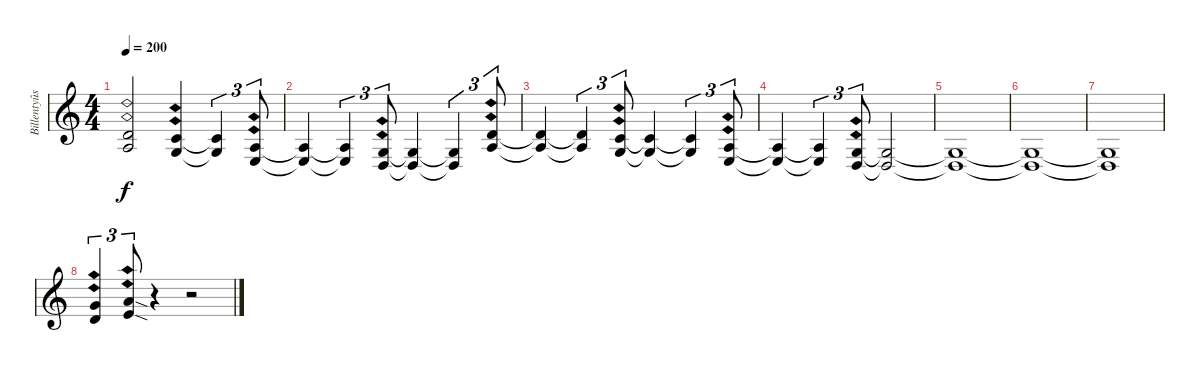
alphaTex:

\track ("Billentyûs (Jon Lord)" "Billentyûs") {instrument percussiveorgan}
\staff {score}
\tuning (E4 B3 G3 D3 A2 E2 B1) {hide}
\ts (4 4)
\tempo 200
\clef g2
\ks c
(3.2{ph 12} 2.3{ph 12}).2{dy f} (1.2{ph 12} 0.3{ph 12}).4 (1.2{t} 0.3{t}).4{tu (3 2)} (2.3{ph 12} 2.4{ph 12}).8{tu (3 2)} |
(2.3{t} 2.4{t}).4 (2.3{t} 2.4{t}).4{tu (3 2)} (0.3{ph 12} 0.4{ph 12}).8{tu (3 2)} (0.3{t} 0.4{t}).4 (0.3{t} 0.4{t}).4{tu (3 2)} (3.2{ph 12} 2.3{ph 12}).8{tu (3 2)} |
(3.2{t} 2.3{t}).4 (3.2{t} 2.3{t}).4{tu (3 2)} (1.2{ph 12} 0.3{ph 12}).8{tu (3 2)} (1.2{t} 0.3{t}).4 (1.2{t} 0.3{t}).4{tu (3 2)} (2.3{ph 12} 2.4{ph 12}).8{tu (3 2)} |
(2.3{t} 2.4{t}).4 (2.3{t} 2.4{t}).4{tu (3 2)} (0.3{ph 12} 0.4{ph 12}).8{tu (3 2)} (0.3{t} 0.4{t}).2 |
(0.3{t} 0.4{t}).1 |
(0.3{t} 0.4{t}).1 |
(0.3{t} 0.4{t}).1 |
(3.1{ph 12} 3.2{ph 12}).4{tu (3 2)} (5.1{ph 12 sod} 5.2{ph 12 sod}).8{tu (3 2)} r.4 r.2
